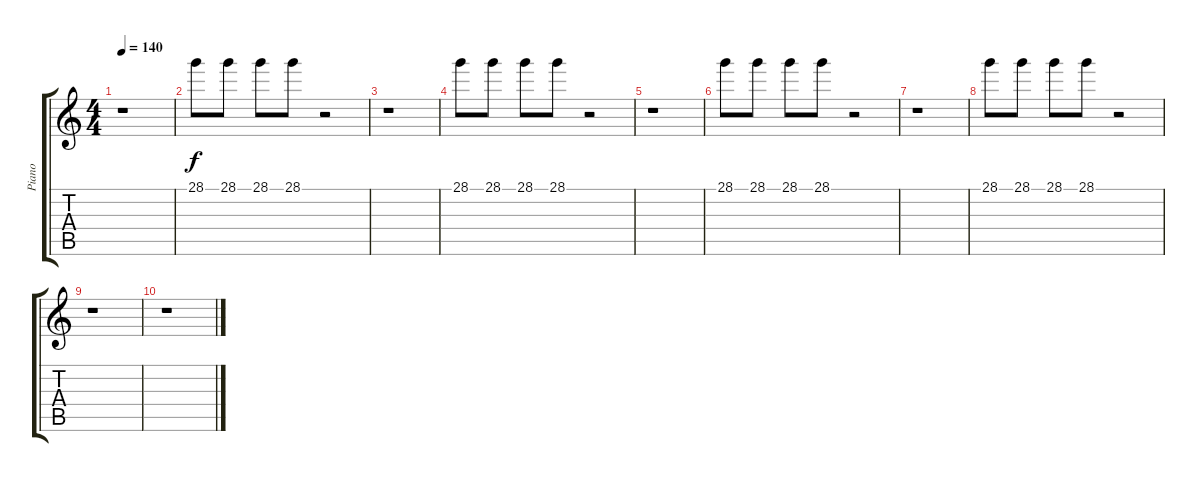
\track ("Piano" "Piano") {instrument acousticgrandpiano}
\staff {score tabs}
\tuning (Eb4 Bb3 Gb3 Db3 Ab2 Eb2) {hide}
\ts (4 4)
\tempo 140
\clef g2
\ks c
r.1{dy f} |
28.1.8 28.1.8 28.1.8 28.1.8 r.2 |
r.1 |
28.1.8 28.1.8 28.1.8 28.1.8 r.2 |
r.1 |
28.1.8 28.1.8 28.1.8 28.1.8 r.2 |
r.1 |
28.1.8 28.1.8 28.1.8 28.1.8 r.2 |
r.1 |
r.1
